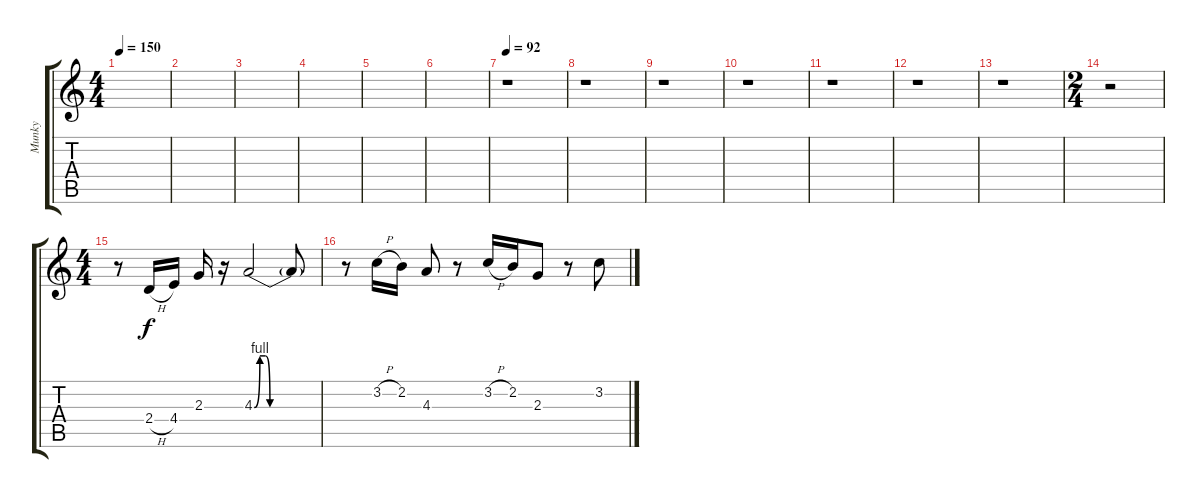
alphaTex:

\track ("Munky" "Munky") {instrument electricguitarjazz}
\staff {score tabs}
\tuning (D4 A3 F3 C3 G2 D2) {hide}
\ts (4 4)
\tempo 150
\clef g2
\ks c
|
|
|
|
|
|
\tempo 92
r.1 |
r.1 |
r.1 |
r.1 |
r.1 |
r.1 |
r.1 |
\ts (2 4)
r.2 |
\ts (4 4)
r.8 2.4{h}.16 4.4.16 2.3.16 r.16 4.3{be (custom 0 0 5 4 10 4 14 0 60 0)}.2 4.3{t}.8 |
r.8 3.2{h}.16 2.2.16 4.3.8 r.8 3.2{h}.16 2.2.16 2.3.8 r.8 3.2.8
